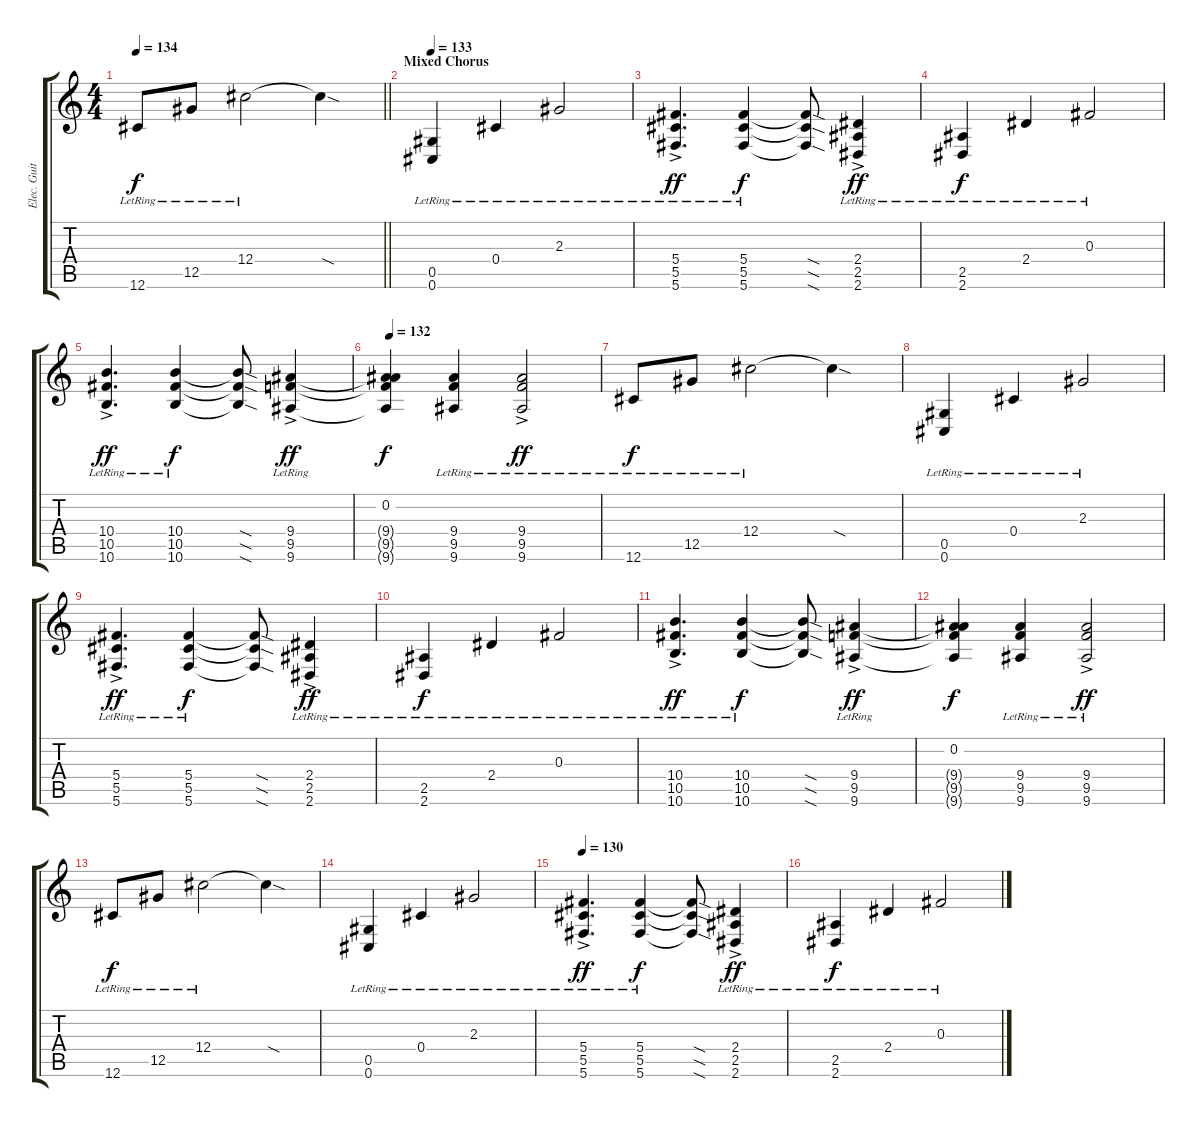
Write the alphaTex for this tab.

\track ("Elec. Guitar - Rhythm (Mike Turner)" "Elec. Guit") {instrument overdrivenguitar}
\staff {score tabs}
\tuning (Eb4 Bb3 Gb3 Db3 Ab2 Db2) {hide}
\ts (4 4)
\tempo 134
\clef g2
\barLineRight lightlight
\ks c
12.6{lr}.8{dy f} 12.5{lr}.8 12.4{lr}.2 12.4{sod t}.4 |
\section ("" "Mixed Chorus")
\tempo 133
(0.5{lr} 0.6{lr}).4 0.4{lr}.4 2.3{lr}.2 |
(5.4{ac lr} 5.5{ac lr} 5.6{ac lr}).4{d dy ff} (5.4{lr} 5.5{lr} 5.6{lr}).4{dy f} (5.4{sod t} 5.5{sod t} 5.6{sod t}).8 (2.4{ac lr} 2.5{ac lr} 2.6{ac lr}).4{dy ff} |
(2.5{lr} 2.6{lr}).4{dy f} 2.4{lr}.4 0.3{lr}.2 |
(10.4{ac lr} 10.5{ac lr} 10.6{ac lr}).4{d dy ff} (10.4{lr} 10.5{lr} 10.6{lr}).4{dy f} (10.4{sod t} 10.5{sod t} 10.6{sod t}).8 (9.4{ac lr} 9.5{ac lr} 9.6{ac lr}).4{dy ff} |
\tempo 132
(0.2 9.4{t} 9.5{t} 9.6{t}).4{dy f} (9.4{lr} 9.5{lr} 9.6{lr}).4 (9.4{ac lr} 9.5{ac lr} 9.6{ac lr}).2{dy ff} |
12.6{lr}.8{dy f} 12.5{lr}.8 12.4{lr}.2 12.4{sod t}.4 |
(0.5{lr} 0.6{lr}).4 0.4{lr}.4 2.3{lr}.2 |
(5.4{ac lr} 5.5{ac lr} 5.6{ac lr}).4{d dy ff} (5.4{lr} 5.5{lr} 5.6{lr}).4{dy f} (5.4{sod t} 5.5{sod t} 5.6{sod t}).8 (2.4{ac lr} 2.5{ac lr} 2.6{ac lr}).4{dy ff} |
(2.5{lr} 2.6{lr}).4{dy f} 2.4{lr}.4 0.3{lr}.2 |
(10.4{ac lr} 10.5{ac lr} 10.6{ac lr}).4{d dy ff} (10.4{lr} 10.5{lr} 10.6{lr}).4{dy f} (10.4{sod t} 10.5{sod t} 10.6{sod t}).8 (9.4{ac lr} 9.5{ac lr} 9.6{ac lr}).4{dy ff} |
(0.2 9.4{t} 9.5{t} 9.6{t}).4{dy f} (9.4{lr} 9.5{lr} 9.6{lr}).4 (9.4{ac lr} 9.5{ac lr} 9.6{ac lr}).2{dy ff} |
12.6{lr}.8{dy f} 12.5{lr}.8 12.4{lr}.2 12.4{sod t}.4 |
(0.5{lr} 0.6{lr}).4 0.4{lr}.4 2.3{lr}.2 |
\tempo 130
(5.4{ac lr} 5.5{ac lr} 5.6{ac lr}).4{d dy ff} (5.4{lr} 5.5{lr} 5.6{lr}).4{dy f} (5.4{sod t} 5.5{sod t} 5.6{sod t}).8 (2.4{ac lr} 2.5{ac lr} 2.6{ac lr}).4{dy ff} |
(2.5{lr} 2.6{lr}).4{dy f} 2.4{lr}.4 0.3{lr}.2
